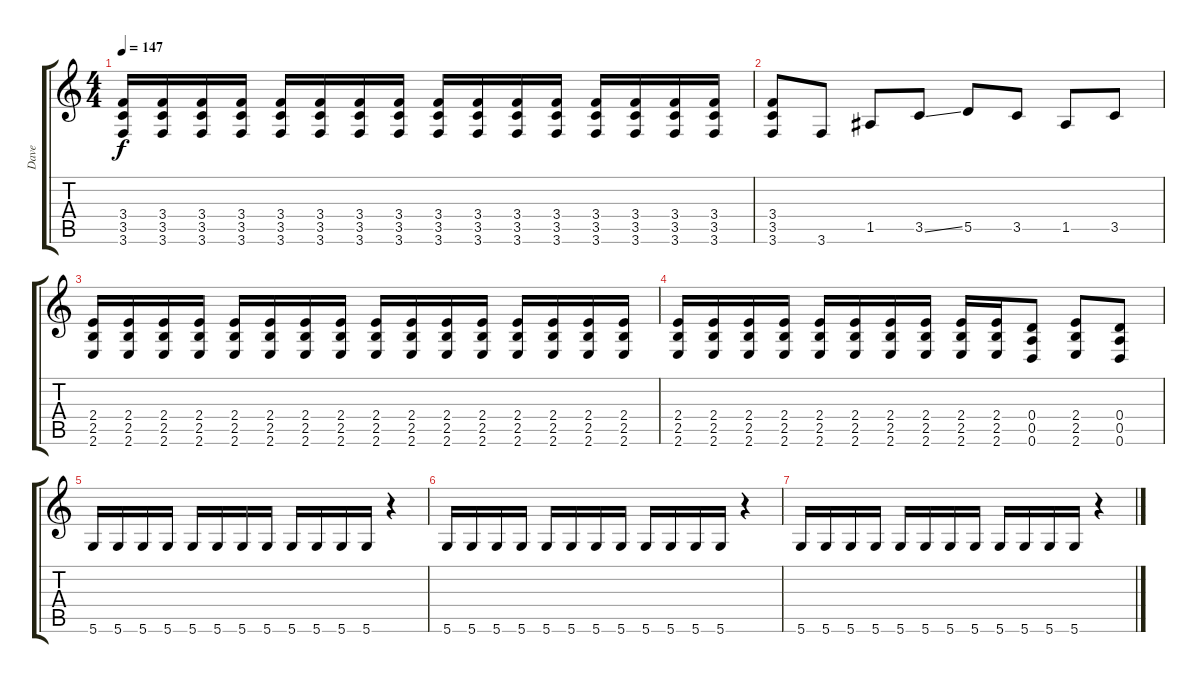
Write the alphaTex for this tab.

\track ("Dave" "Dave") {instrument distortionguitar}
\staff {score tabs}
\tuning (E4 B3 G3 D3 A2 D2) {hide}
\ts (4 4)
\tempo 147
\clef g2
\ks c
(3.4 3.5 3.6).16{dy f} (3.4 3.5 3.6).16 (3.4 3.5 3.6).16 (3.4 3.5 3.6).16 (3.4 3.5 3.6).16 (3.4 3.5 3.6).16 (3.4 3.5 3.6).16 (3.4 3.5 3.6).16 (3.4 3.5 3.6).16 (3.4 3.5 3.6).16 (3.4 3.5 3.6).16 (3.4 3.5 3.6).16 (3.4 3.5 3.6).16 (3.4 3.5 3.6).16 (3.4 3.5 3.6).16 (3.4 3.5 3.6).16 |
(3.4 3.5 3.6).8 3.6.8 1.5.8 3.5{ss}.8 5.5.8 3.5.8 1.5.8 3.5.8 |
(2.4 2.5 2.6).16 (2.4 2.5 2.6).16 (2.4 2.5 2.6).16 (2.4 2.5 2.6).16 (2.4 2.5 2.6).16 (2.4 2.5 2.6).16 (2.4 2.5 2.6).16 (2.4 2.5 2.6).16 (2.4 2.5 2.6).16 (2.4 2.5 2.6).16 (2.4 2.5 2.6).16 (2.4 2.5 2.6).16 (2.4 2.5 2.6).16 (2.4 2.5 2.6).16 (2.4 2.5 2.6).16 (2.4 2.5 2.6).16 |
(2.4 2.5 2.6).16 (2.4 2.5 2.6).16 (2.4 2.5 2.6).16 (2.4 2.5 2.6).16 (2.4 2.5 2.6).16 (2.4 2.5 2.6).16 (2.4 2.5 2.6).16 (2.4 2.5 2.6).16 (2.4 2.5 2.6).16 (2.4 2.5 2.6).16 (0.4 0.5 0.6).8 (2.4 2.5 2.6).8 (0.4 0.5 0.6).8 |
5.6.16 5.6.16 5.6.16 5.6.16 5.6.16 5.6.16 5.6.16 5.6.16 5.6.16 5.6.16 5.6.16 5.6.16 r.4 |
5.6.16 5.6.16 5.6.16 5.6.16 5.6.16 5.6.16 5.6.16 5.6.16 5.6.16 5.6.16 5.6.16 5.6.16 r.4 |
5.6.16 5.6.16 5.6.16 5.6.16 5.6.16 5.6.16 5.6.16 5.6.16 5.6.16 5.6.16 5.6.16 5.6.16 r.4
